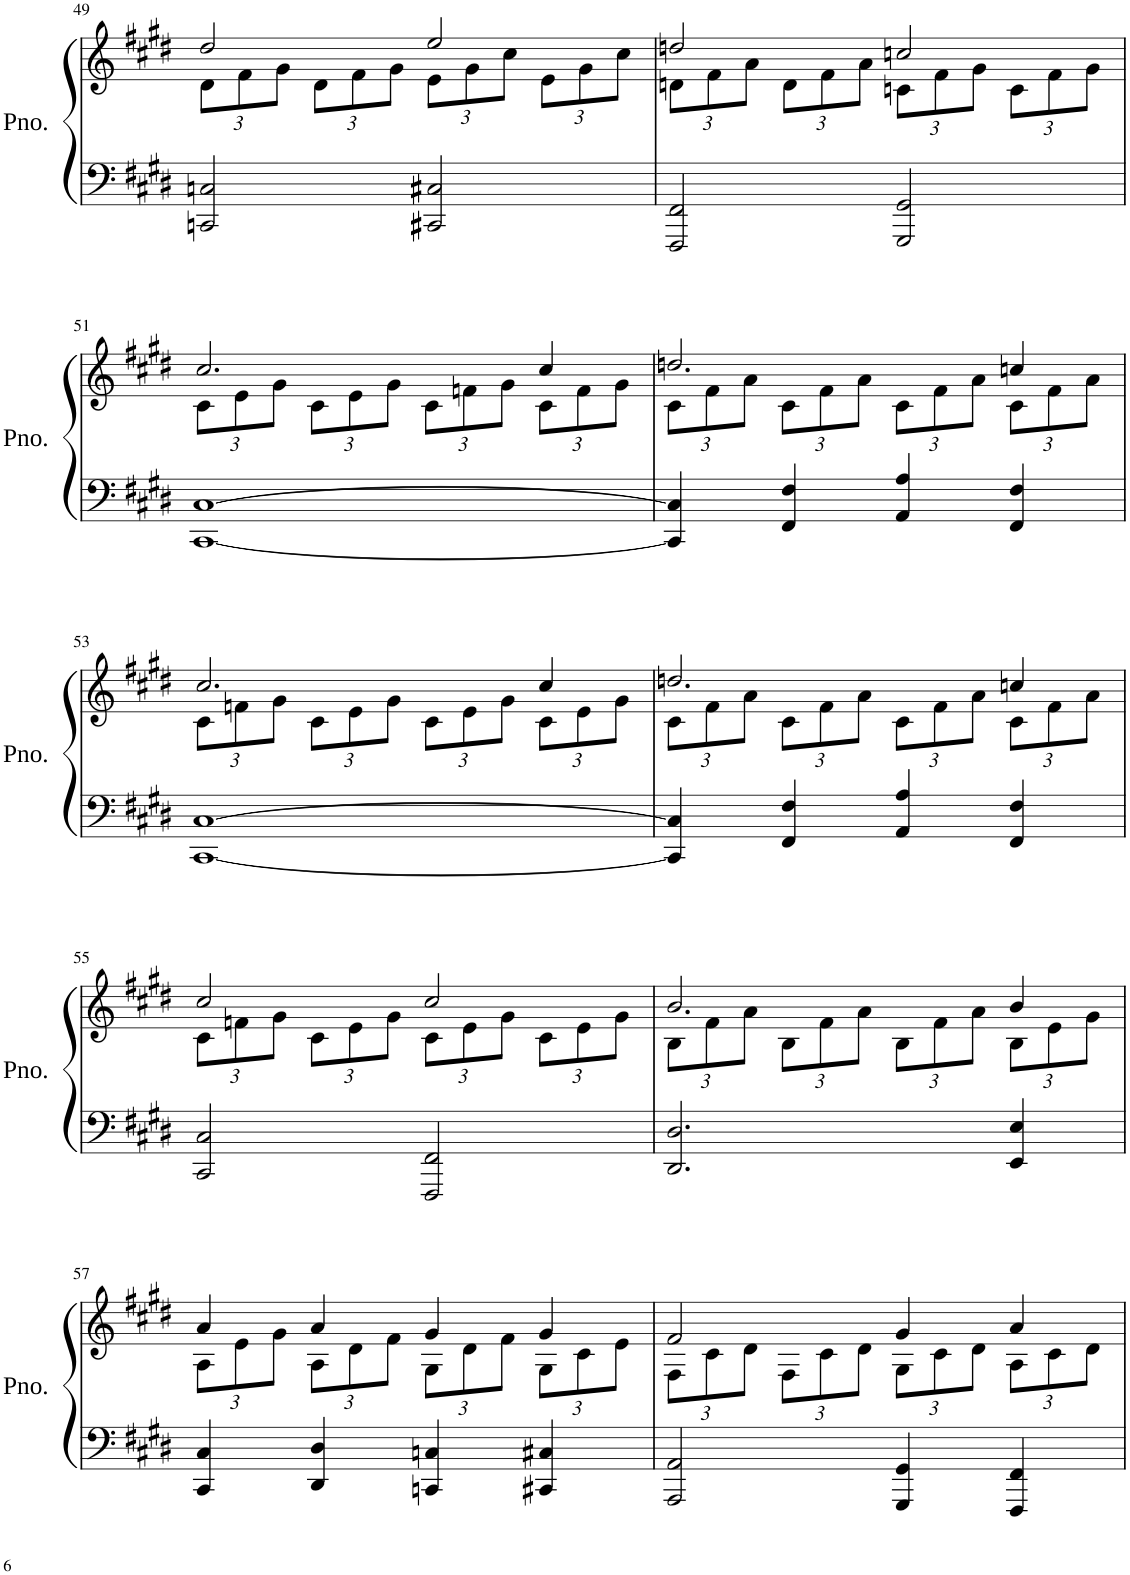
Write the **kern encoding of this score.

**kern	**kern
*part1	*part1
*staff2	*staff1
*I"Piano	*
*I'Pno.	*
!!LO:PB:g=z
*clefF4	*clefG2
*k[f#c#g#d#]	*k[f#c#g#d#]
*M4/4	*M4/4
*met(c)	*met(c)
*	*Xbrackettup
=49	=49
*	*^
2CCn/ 2Cn/	12d#\L	2dd#/
.	12f#\	.
.	12g#\J	.
.	12d#\L	.
.	12f#\	.
.	12g#\J	.
2CC#X/ 2C#X/	12e\L	2ee/
.	12g#\	.
.	12cc#\J	.
.	12e\L	.
.	12g#\	.
.	12cc#\J	.
=50	=50	=50
2FFF#/ 2FF#/	12dn\L	2ddn/
.	12f#\	.
.	12a\J	.
.	12d\L	.
.	12f#\	.
.	12a\J	.
2GGG#/ 2GG#/	12cn\L	2ccn/
.	12f#\	.
.	12g#\J	.
.	12c\L	.
.	12f#\	.
.	12g#\J	.
!!LO:LB:g=z	!!
=51	=51	=51
[1CC# [1C#	12c#\L	2.cc#/
.	12e\	.
.	12g#\J	.
.	12c#\L	.
.	12e\	.
.	12g#\J	.
.	12c#\L	.
.	12fn\	.
.	12g#\J	.
.	12c#\L	4cc#/
.	12f\	.
.	12g#\J	.
=52	=52	=52
4CC#/] 4C#/]	12c#\L	2.ddn/
.	12f#\	.
.	12a\J	.
4FF#/ 4F#/	12c#\L	.
.	12f#\	.
.	12a\J	.
4AA/ 4A/	12c#\L	.
.	12f#\	.
.	12a\J	.
4FF#/ 4F#/	12c#\L	4ccn/
.	12f#\	.
.	12a\J	.
!!LO:LB:g=z	!!
=53	=53	=53
[1CC# [1C#	12c#\L	2.cc#/
.	12fn\	.
.	12g#\J	.
.	12c#\L	.
.	12e\	.
.	12g#\J	.
.	12c#\L	.
.	12e\	.
.	12g#\J	.
.	12c#\L	4cc#/
.	12e\	.
.	12g#\J	.
=54	=54	=54
4CC#/] 4C#/]	12c#\L	2.ddn/
.	12f#\	.
.	12a\J	.
4FF#/ 4F#/	12c#\L	.
.	12f#\	.
.	12a\J	.
4AA/ 4A/	12c#\L	.
.	12f#\	.
.	12a\J	.
4FF#/ 4F#/	12c#\L	4ccn/
.	12f#\	.
.	12a\J	.
!!LO:LB:g=z	!!
=55	=55	=55
2CC#/ 2C#/	12c#\L	2cc#/
.	12fn\	.
.	12g#\J	.
.	12c#\L	.
.	12e\	.
.	12g#\J	.
2FFF#/ 2FF#/	12c#\L	2cc#/
.	12e\	.
.	12g#\J	.
.	12c#\L	.
.	12e\	.
.	12g#\J	.
=56	=56	=56
2.DD#/ 2.D#/	12B\L	2.b/
.	12f#\	.
.	12a\J	.
.	12B\L	.
.	12f#\	.
.	12a\J	.
.	12B\L	.
.	12f#\	.
.	12a\J	.
4EE/ 4E/	12B\L	4b/
.	12e\	.
.	12g#\J	.
!!LO:LB:g=z	!!
=57	=57	=57
4CC#/ 4C#/	12A\L	4a/
.	12e\	.
.	12g#\J	.
4DD#/ 4D#/	12A\L	4a/
.	12d#\	.
.	12f#\J	.
4CCn/ 4Cn/	12G#\L	4g#/
.	12d#\	.
.	12f#\J	.
4CC#X/ 4C#X/	12G#\L	4g#/
.	12c#\	.
.	12e\J	.
=58	=58	=58
2AAA/ 2AA/	12F#\L	2f#/
.	12c#\	.
.	12d#\J	.
.	12F#\L	.
.	12c#\	.
.	12d#\J	.
4GGG#/ 4GG#/	12G#\L	4g#/
.	12c#\	.
.	12d#\J	.
4FFF#/ 4FF#/	12A\L	4a/
.	12c#\	.
.	12d#\J	.
*	*v	*v
=	=
*-	*-
